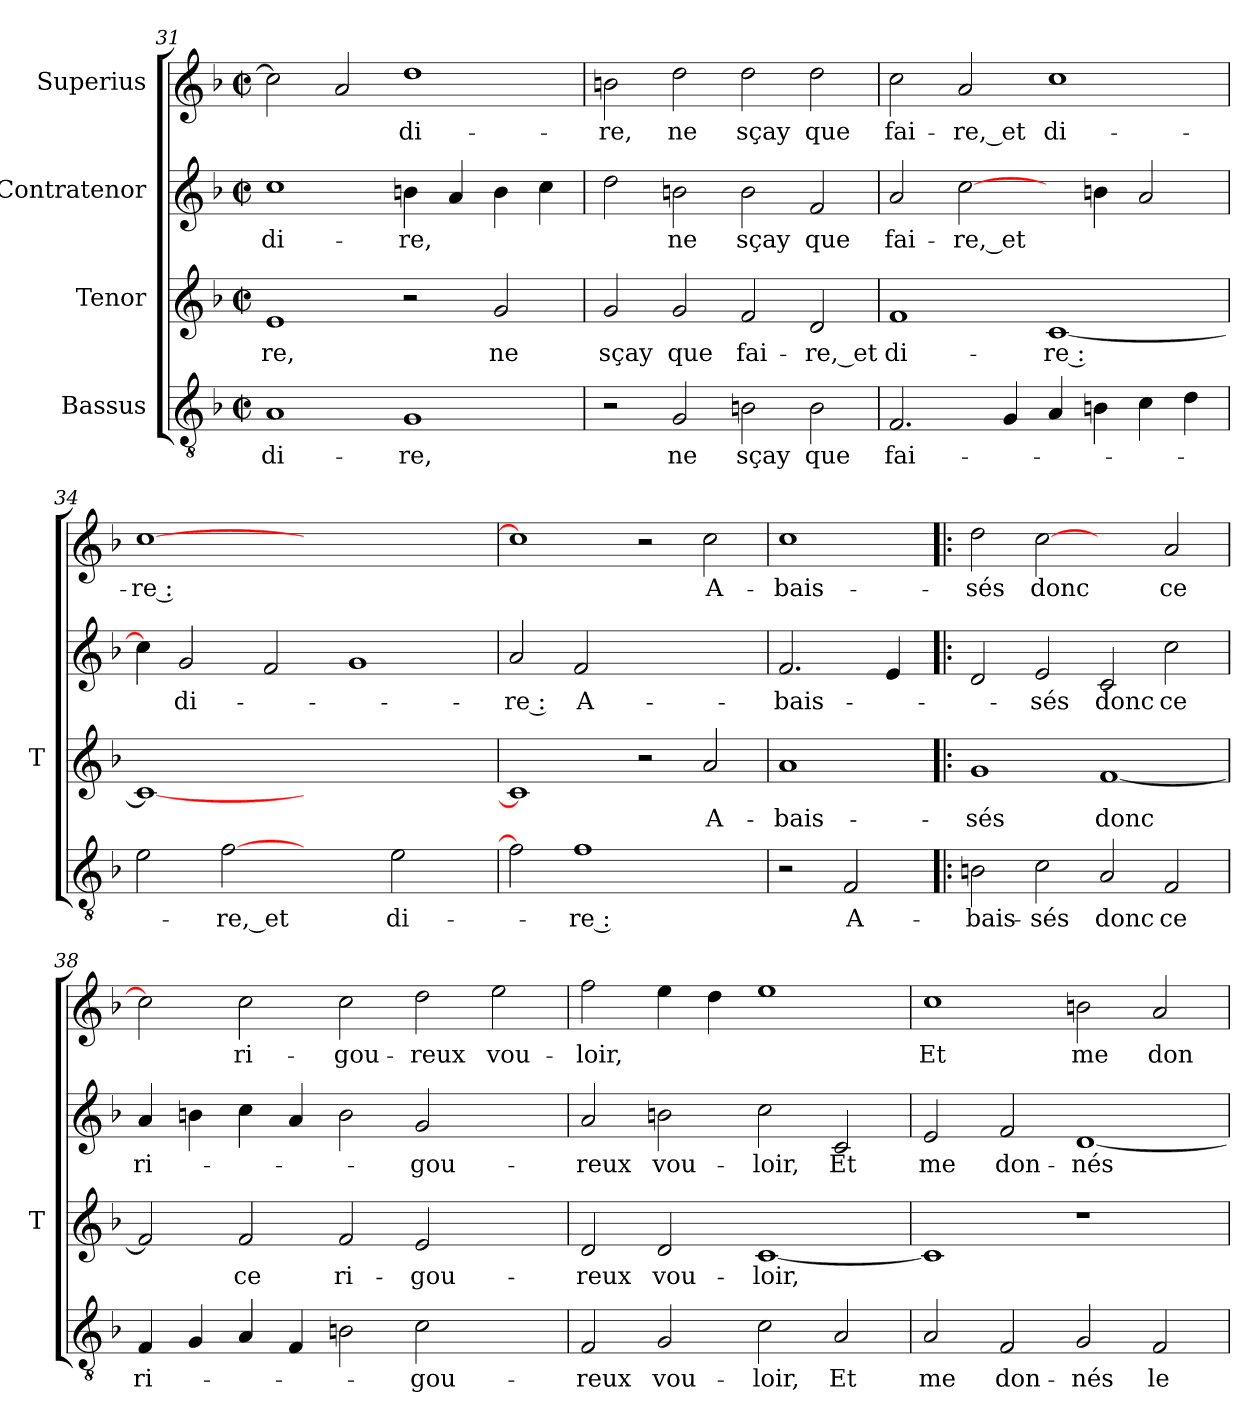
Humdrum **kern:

**kern	**text	**kern	**text	**kern	**text	**kern	**text
*part4	*part4	*part3	*part3	*part2	*part2	*part1	*part1
*staff4	*staff4	*staff3	*staff3	*staff2	*staff2	*staff1	*staff1
*I"Bassus	*	*I"Tenor	*	*I"Contratenor	*	*I"Superius	*
*	*	*I'T	*	*	*	*	*
!!LO:PB:g=z
*clefGv2	*	*clefG2	*	*clefG2	*	*clefG2	*
*k[b-]	*	*k[b-]	*	*k[b-]	*	*k[b-]	*
*F:	*	*F:	*	*F:	*	*F:	*
*M2/2	*	*M2/2	*	*M2/2	*	*M2/2	*
*met(c|)	*	*met(c|)	*	*met(c|)	*	*met(c|)	*
=31	=31	=31	=31	=31	=31	=31	=31
1A	di-	1e	-re,	1cc	di-	2cc]	.
.	.	.	.	.	.	2a	.
1G	-re,	2r	.	4b	-re,	1dd	di-
.	.	.	.	4a	.	.	.
.	.	2g	-ne	4b	.	.	.
.	.	.	.	4cc	.	.	.
=32	=32	=32	=32	=32	=32	=32	=32
2r	.	2g	-sçay	2dd	.	2bn	-re,
2G	-ne	2g	-que	2b	-ne	2dd	-ne
2Bn	-sçay	2f	fai-	2b	-sçay	2dd	-sçay
2B	-que	2d	-re,_et	2f	-que	2dd	-que
=33	=33	=33	=33	=33	=33	=33	=33
2.F	fai-	1f	di-	2a	fai-	2cc	fai-
.	.	.	.	[2cc	-re,_et	2a	-re,_et
4G	.	.	.	.	.	.	.
4A	.	[1c	-re :	4ryy	.	1cc	di-
4Bn	.	.	.	4b	.	.	.
4c	.	.	.	2a	.	.	.
4d	.	.	.	.	.	.	.
=34	=34	=34	=34	=34	=34	=34	=34
2e	.	1c_	.	4cc]	.	[1cc	-re :
.	.	.	.	2g	di-	.	.
[2f	-re,_et	.	.	.	.	.	.
.	.	.	.	2f	.	.	.
2ryy	.	1ryy	.	.	.	1ryy	.
.	.	.	.	1g	.	.	.
2e	di-	.	.	.	.	.	.
4ryy	.	4ryy	.	.	.	4ryy	.
=35	=35	=35	=35	=35	=35	=35	=35
2f]	.	1c]	.	2a	-re :	1cc]	.
1f	-re :	.	.	2f	A-	.	.
.	.	2r	.	1ryy	.	2r	.
2ryy	.	2a	A-	.	.	2cc	A-
=36	=36	=36	=36	=36	=36	=36	=36
2r	.	1a	bais-	2.f	bais-	1cc	bais-
2F	A-	.	.	.	.	.	.
.	.	.	.	4e	.	.	.
=37!|:	=37!|:	=37!|:	=37!|:	=37!|:	=37!|:	=37!|:	=37!|:
2Bn	bais-	1g	-sés	2d	.	2dd	-sés
2c	-sés	.	.	2e	-sés	[2cc	-donc
2A	-donc	[1f	-donc	2c	-donc	2ryy	.
2F	-ce	.	.	2cc	-ce	2a	-ce
=38	=38	=38	=38	=38	=38	=38	=38
4F	ri-	2f]	.	4a	ri-	2cc]	.
4G	.	.	.	4b	.	.	.
4A	.	2f	-ce	4cc	.	2cc	ri-
4F	.	.	.	4a	.	.	.
2Bn	.	2f	ri-	2b	.	2cc	gou-
2c	gou-	2e	gou-	2g	gou-	2dd	-reux
2ryy	.	2ryy	.	2ryy	.	2ee	vou-
=39	=39	=39	=39	=39	=39	=39	=39
2F	-reux	2d	-reux	2a	-reux	2ff	-loir,
2G	vou-	2d	vou-	2bn	vou-	4ee	.
.	.	.	.	.	.	4dd	.
2c	-loir,	[1c	-loir,	2cc	-loir,	1ee	.
2A	-Et	.	.	2c	-Et	.	.
=40	=40	=40	=40	=40	=40	=40	=40
2A	-me	1c]	.	2e	-me	1cc	-Et
2F	don-	.	.	2f	don-	.	.
2G	-nés	1r	.	[1d	-nés	2bn	-me
2F	-le	.	.	.	.	2a	don-
=	=	=	=	=	=	=	=
*-	*-	*-	*-	*-	*-	*-	*-
